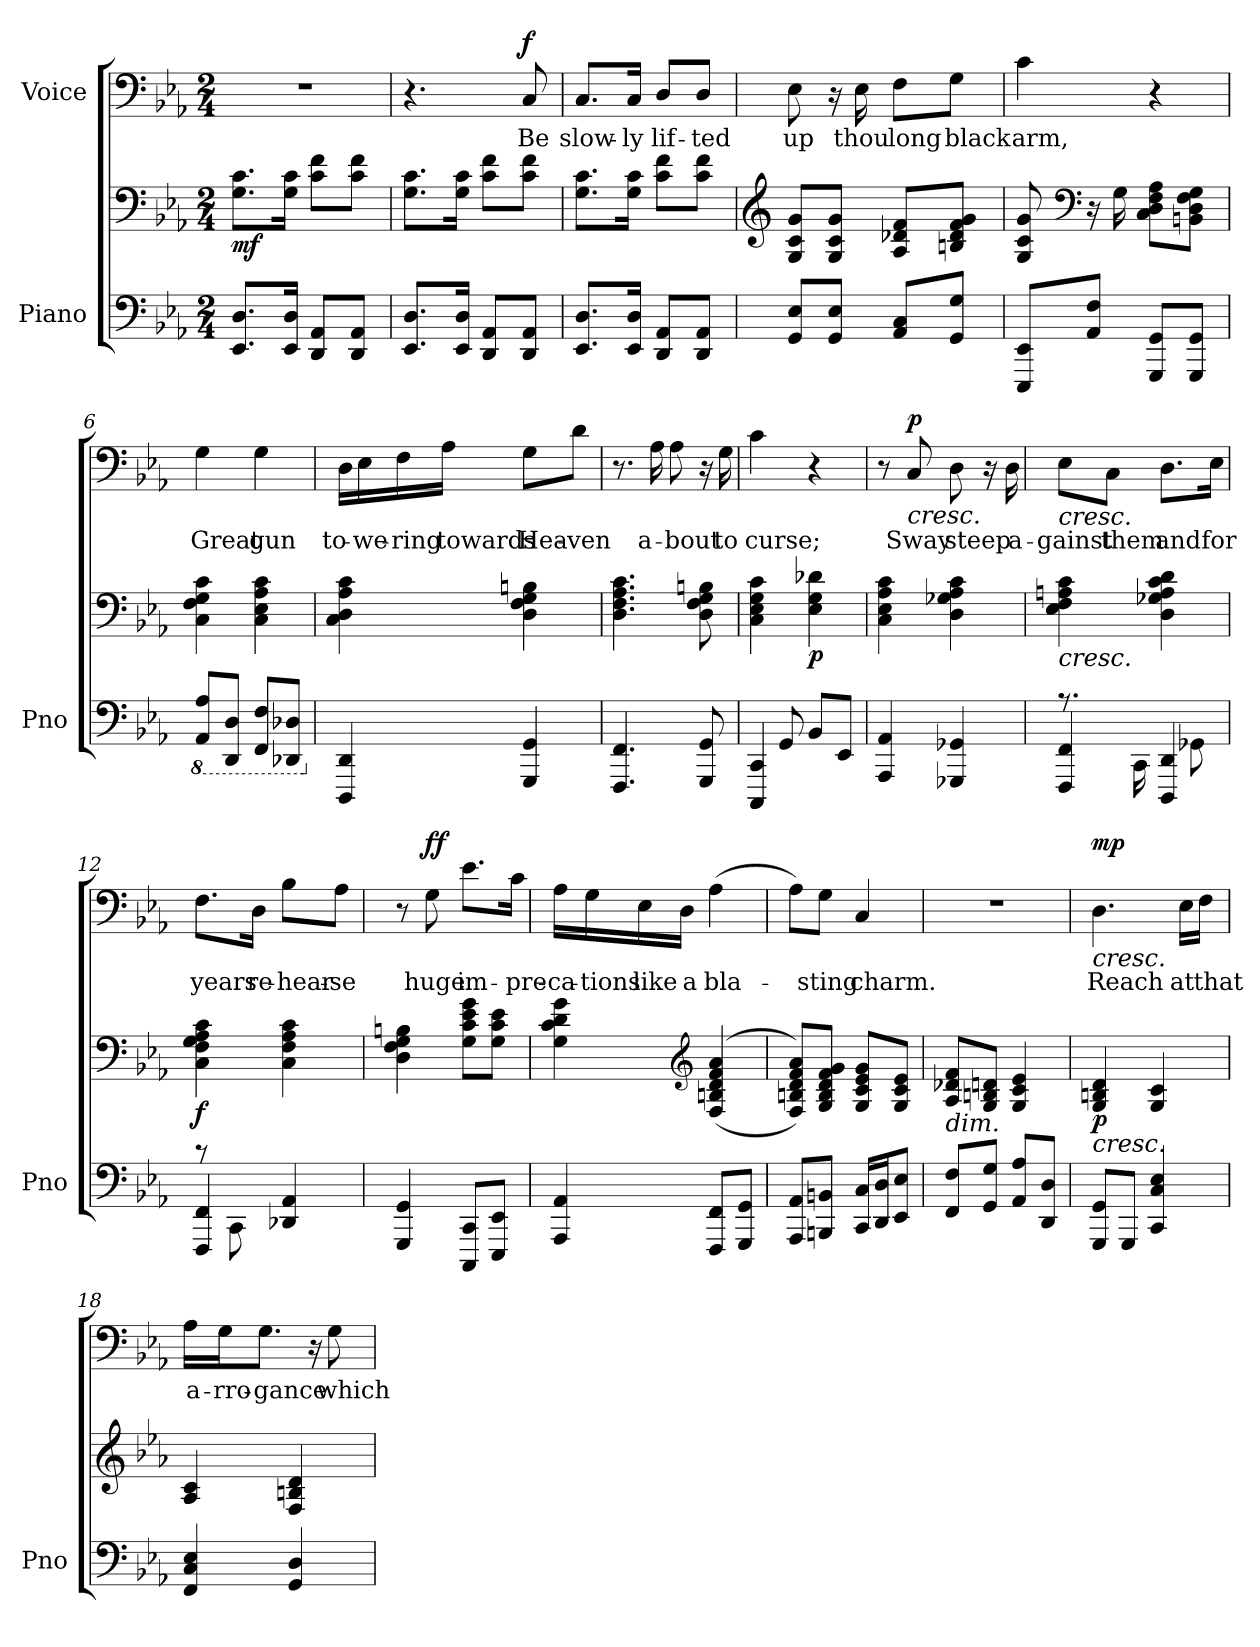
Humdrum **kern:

**kern	**kern	**dynam	**kern	**text	**dynam
*part2	*part2	*part2	*part1	*part1	*part1
*staff3	*staff2	*staff2/3	*staff1	*staff1	*staff1
*I"Piano	*	*	*I"Voice	*	*
*I'Pno	*	*	*	*	*
*clefF4	*clefF4	*	*clefF4	*	*
*k[b-e-a-]	*k[b-e-a-]	*	*k[b-e-a-]	*	*
*M2/4	*M2/4	*	*M2/4	*	*
*MM45	*MM45	*	*MM45	*	*
=1	=1	=1	=1	=1	=1
!	!	!LO:DY:b	!	!	!
8.EE-/ 8.D/L	8.G\ 8.c\L	mf	2r	.	.
16EE-/ 16D/Jk	16G\ 16c\Jk	.	.	.	.
8DD/ 8AA-/L	8c\ 8f\L	.	.	.	.
8DD/ 8AA-/J	8c\ 8f\J	.	.	.	.
=2	=2	=2	=2	=2	=2
8.EE-/ 8.D/L	8.G\ 8.c\L	.	4.r	.	.
16EE-/ 16D/Jk	16G\ 16c\Jk	.	.	.	.
8DD/ 8AA-/L	8c\ 8f\L	.	.	.	.
!	!	!	!	!LO:LY:b	!LO:DY:b
8DD/ 8AA-/J	8c\ 8f\J	.	8C/	Be	f
=3	=3	=3	=3	=3	=3
!	!	!	!	!LO:LY:b	!
8.EE-/ 8.D/L	8.G\ 8.c\L	.	8.C/L	slow-	.
!	!	!	!	!LO:LY:b	!
16EE-/ 16D/Jk	16G\ 16c\Jk	.	16C/Jk	-ly	.
!	!	!	!	!LO:LY:b	!
8DD/ 8AA-/L	8c\ 8f\L	.	8D/L	lif-	.
!	!	!	!	!LO:LY:b	!
8DD/ 8AA-/J	8c\ 8f\J	.	8D/J	-ted	.
=4	=4	=4	=4	=4	=4
*	*clefG2	*	*	*	*
!	!	!	!	!LO:LY:b	!
8GG/ 8E-/L	8G/ 8c/ 8g/L	.	8E-\	up	.
8GG/ 8E-/J	8G/ 8c/ 8g/J	.	16r	.	.
!	!	!	!	!LO:LY:b	!
.	.	.	16E-\	thou	.
!	!	!	!	!LO:LY:b	!
8AA-/ 8C/L	8A-/ 8d-X/ 8f/L	.	8F\L	long	.
!	!	!	!	!LO:LY:b	!
8GG/ 8G/J	8Bn/ 8d-/ 8f/ 8g/J	.	8G\J	black	.
=5	=5	=5	=5	=5	=5
!	!	!	!	!LO:LY:b	!
8EEE-/ 8EE-/L	8G/ 8c/ 8g/	.	4c\	arm,	.
*	*clefF4	*	*	*	*
8AA-/ 8F/J	16r	.	.	.	.
.	16G\	.	.	.	.
8GGG/ 8GG/L	8C\ 8D\ 8F\ 8A-\L	.	4r	.	.
8GGG/ 8GG/J	8BBn\ 8D\ 8F\ 8G\J	.	.	.	.
!!LO:LB:g=z
=6	=6	=6	=6	=6	=6
*8ba	*	*	*	*	*
!	!	!	!	!LO:LY:b	!
8AAA-/ 8AA-/L	4C\ 4F\ 4G\ 4c\	.	4G\	Great	.
8DDD/ 8DD/J	.	.	.	.	.
!	!	!	!	!LO:LY:b	!
8FFF/ 8FF/L	4C\ 4E-\ 4A-\ 4c\	.	4G\	gun	.
8DDD-X/ 8DD-X/J	.	.	.	.	.
=7	=7	=7	=7	=7	=7
*X8ba	*	*	*	*	*
!	!	!	!	!LO:LY:b	!
4DDD/ 4DD/	4C\ 4D\ 4A-\ 4c\	.	16D\LL	to-	.
!	!	!	!	!LO:LY:b	!
.	.	.	16E-\	-we-	.
!	!	!	!	!LO:LY:b	!
.	.	.	16F\	-ring	.
!	!	!	!	!LO:LY:b	!
.	.	.	16A-\JJ	towards	.
!	!	!	!	!LO:LY:b	!
4GGG/ 4GG/	4D\ 4F\ 4G\ 4Bn\	.	8G\L	Hea-	.
!	!	!	!	!LO:LY:b	!
.	.	.	8d\J	-ven	.
=8	=8	=8	=8	=8	=8
4.FFF/ 4.FF/	4.D\ 4.F\ 4.A-\ 4.c\	.	8.r	.	.
!	!	!	!	!LO:LY:b	!
.	.	.	16A-\	a-	.
!	!	!	!	!LO:LY:b	!
.	.	.	8A-\	-bout	.
8GGG/ 8GG/	8D\ 8F\ 8G\ 8Bn\	.	16r	.	.
!	!	!	!	!LO:LY:b	!
.	.	.	16G\	to	.
=9	=9	=9	=9	=9	=9
*^	*	*	*	*	*
!	!	!	!	!	!LO:LY:b	!
4CCC/ 4CC/	8ryy	4C\ 4E-\ 4G\ 4c\	.	4c\	curse;	.
.	8GG/	.	.	.	.	.
!	!	!	!LO:DY:b	!	!	!
8BB-/L	4ryy	4E-\ 4G\ 4d-X\	p	4r	.	.
8EE-/J	.	.	.	.	.	.
*v	*v	*	*	*	*	*
=10	=10	=10	=10	=10	=10
4AAA-/ 4AA-/	4C\ 4E-\ 4A-\ 4c\	.	8r	.	.
!	!	!	!LO:TX:b:i:t=cresc.	!	!
!	!	!	!	!LO:LY:b	!LO:DY:b
.	.	.	8C/	Sway	p
!	!	!	!	!LO:LY:b	!
4GGG-X/ 4GG-X/	4D\ 4G-X\ 4A-\ 4c\	.	8D\	steep	.
.	.	.	16r	.	.
!	!	!	!	!LO:LY:b	!
.	.	.	16D\	a-	.
!!LO:LB:g=z
=11	=11	=11	=11	=11	=11
*^	*	*	*	*	*
!	!	!	!	!LO:TX:b:i:t=cresc.	!	!
!	!	!LO:TX:b:i:t=cresc.	!	!	!	!
!	!	!	!	!	!LO:LY:b	!
4FFF/ 4FF/	8.rA	4E-\ 4F\ 4An\ 4c\	.	8E-\L	-gainst	.
!	!	!	!	!	!LO:LY:b	!
.	.	.	.	8C\J	them	.
.	16CC\	.	.	.	.	.
!	!	!	!	!	!LO:LY:b	!
4DDD/ 4DD/	8ryy	4D\ 4G-X\ 4A\ 4c\ 4d\	.	8.D\L	and	.
.	8GG-X\	.	.	.	.	.
!	!	!	!	!	!LO:LY:b	!
.	.	.	.	16E-\Jk	for	.
=12	=12	=12	=12	=12	=12	=12
!	!	!	!LO:DY:b	!	!LO:LY:b	!
4FFF/ 4FF/	8rc	4C\ 4F\ 4G\ 4A-\ 4c\	f	8.F\L	years	.
.	8CC\	.	.	.	.	.
!	!	!	!	!	!LO:LY:b	!
.	.	.	.	16D\Jk	re-	.
!	!	!	!	!	!LO:LY:b	!
4DD-X/ 4AA-/	4ryy	4C\ 4F\ 4A-\ 4c\	.	8B-\L	-hear-	.
!	!	!	!	!	!LO:LY:b	!
.	.	.	.	8A-\J	-se	.
*v	*v	*	*	*	*	*
=13	=13	=13	=13	=13	=13
4GGG/ 4GG/	4D\ 4F\ 4G\ 4Bn\	.	8r	.	.
!	!	!	!	!LO:LY:b	!LO:DY:b
.	.	.	8G\	huge	ff
!	!	!	!	!LO:LY:b	!
8CCC/ 8CC/L	8G\ 8c\ 8e-\ 8g\L	.	8.e-\L	im-	.
8EEE-/ 8EE-/J	8G\ 8c\ 8e-\J	.	.	.	.
!	!	!	!	!LO:LY:b	!
.	.	.	16c\Jk	-pre-	.
=14	=14	=14	=14	=14	=14
!	!	!	!	!LO:LY:b	!
4AAA-/ 4AA-/	4G\ 4c\ 4d\ 4g\	.	16A-\LL	-ca-	.
!	!	!	!	!LO:LY:b	!
.	.	.	16G\	-tions	.
!	!	!	!	!LO:LY:b	!
.	.	.	16E-\	like	.
!	!	!	!	!LO:LY:b	!
.	.	.	16D\JJ	a	.
*	*clefG2	*	*	*	*
!	!	!	!	!LO:LY:b	!
8FFF/ 8FF/L	(<(<4F/ 4Bn/ 4d/ 4f/ 4a-/	.	(>4A-\	bla-	.
8GGG/ 8GG/J	.	.	.	.	.
=15	=15	=15	=15	=15	=15
8AAA-/ 8AA-/L	8F/ 8Bn/ 8d/ 8f/ 8a-/L))	.	8A-\L)	.	.
!	!	!	!	!LO:LY:b	!
8BBBn/ 8BBn/J	8G/ 8B/ 8d/ 8f/ 8g/J	.	8G\J	-sting	.
!	!	!	!	!LO:LY:b	!
16CC/ 16C/LL	8G/ 8c/ 8e-/ 8g/L	.	4C/	charm.	.
16DD/ 16D/J	.	.	.	.	.
8EE-/ 8E-/J	8G/ 8c/ 8e-/J	.	.	.	.
!!LO:PB:g=z
=16	=16	=16	=16	=16	=16
!	!LO:TX:b:i:t=dim.	!	!	!	!
8FF/ 8F/L	8A-/ 8d-X/ 8f/L	.	2r	.	.
8GG/ 8G/J	8G/ 8Bn/ 8dn/J	.	.	.	.
8AA-/ 8A-/L	4G/ 4c/ 4e-/	.	.	.	.
8DD/ 8D/J	.	.	.	.	.
=17	=17	=17	=17	=17	=17
!	!	!	!LO:TX:b:i:t=cresc.	!	!
!	!LO:TX:b:i:t=cresc.	!	!	!	!
!	!	!LO:DY:b	!	!LO:LY:b	!LO:DY:b
8GGG/ 8GG/L	4G/ 4Bn/ 4d/	p	4.D\	Reach	mp
8GGG/J	.	.	.	.	.
4CC/ 4C/ 4E-/	4G/ 4c/	.	.	.	.
!	!	!	!	!LO:LY:b	!
.	.	.	16E-\LL	at	.
!	!	!	!	!LO:LY:b	!
.	.	.	16F\JJ	that	.
=18	=18	=18	=18	=18	=18
!	!	!	!	!LO:LY:b	!
4FF/ 4C/ 4E-/	4A-/ 4c/	.	16A-\LL	a-	.
!	!	!	!	!LO:LY:b	!
.	.	.	16G\J	-rro-	.
!	!	!	!	!LO:LY:b	!
.	.	.	8.G\J	-gance	.
4GG/ 4D/	4F/ 4Bn/ 4d/	.	.	.	.
.	.	.	16r	.	.
!	!	!	!	!LO:LY:b	!
.	.	.	8G\	which	.
=	=	=	=	=	=
*-	*-	*-	*-	*-	*-
